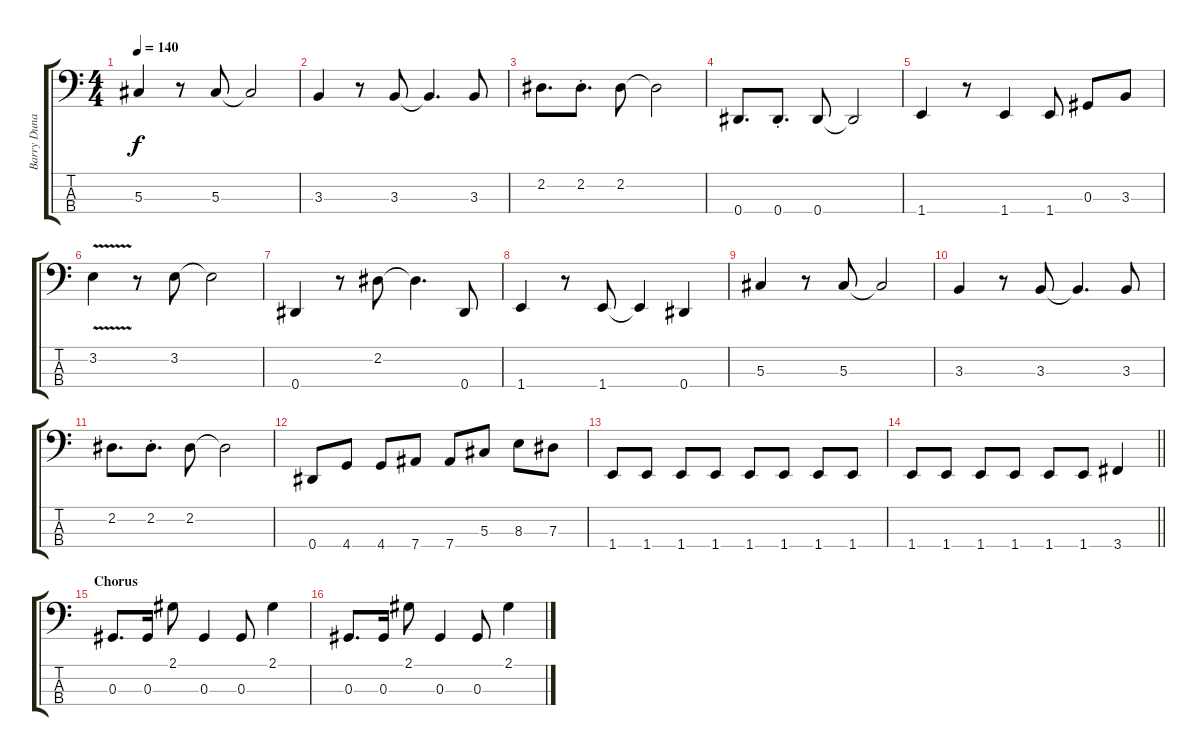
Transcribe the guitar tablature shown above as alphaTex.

\track ("Barry Dunaway" "Barry Duna") {instrument electricbassfinger}
\staff {score tabs}
\tuning (Gb2 Db2 Ab1 Eb1) {hide}
\ts (4 4)
\tempo 140
\clef f4
\ks c
5.3.4{dy f} r.8 5.3.8 5.3{t}.2 |
3.3.4 r.8 3.3.8 3.3{t}.4{d} 3.3.8 |
2.2.8{d} 2.2{st}.8{d} 2.2.8 2.2{t}.2 |
0.4.8{d} 0.4{st}.8{d} 0.4.8 0.4{t}.2 |
1.4.4 r.8 1.4.4 1.4.8 0.3.8 3.3.8 |
3.2{v}.4 r.8 3.2.8 3.2{t}.2 |
0.4.4 r.8 2.2.8 2.2{t}.4{d} 0.4.8 |
1.4.4 r.8 1.4.8 1.4{t}.4 0.4.4 |
5.3.4 r.8 5.3.8 5.3{t}.2 |
3.3.4 r.8 3.3.8 3.3{t}.4{d} 3.3.8 |
2.2.8{d} 2.2{st}.8{d} 2.2.8 2.2{t}.2 |
0.4.8 4.4.8 4.4.8 7.4.8 7.4.8 5.3.8 8.3.8 7.3.8 |
1.4.8 1.4.8 1.4.8 1.4.8 1.4.8 1.4.8 1.4.8 1.4.8 |
\barLineRight lightlight
1.4.8 1.4.8 1.4.8 1.4.8 1.4.8 1.4.8 3.4.4 |
\section ("" "Chorus")
0.3.8{d} 0.3.16 2.1.8 0.3.4 0.3.8 2.1.4 |
0.3.8{d} 0.3.16 2.1.8 0.3.4 0.3.8 2.1.4
